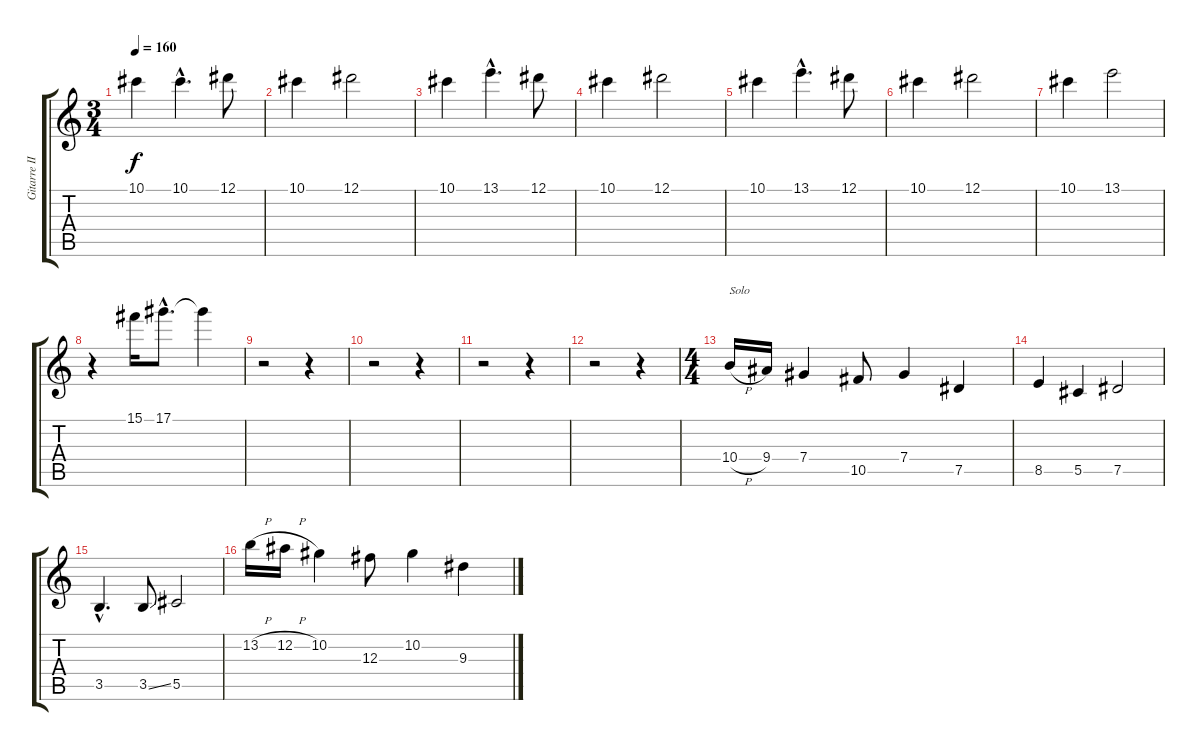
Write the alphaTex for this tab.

\track ("Gitarre II (Andre)" "Gitarre II") {instrument acousticguitarsteel}
\staff {score tabs}
\tuning (Eb4 Bb3 Gb3 Db3 Ab2 Eb2) {hide}
\ts (3 4)
\tempo 160
\clef g2
\ks c
10.1.4{dy f} 10.1{hac}.4{d} 12.1.8 |
10.1.4 12.1.2 |
10.1.4 13.1{hac}.4{d} 12.1.8 |
10.1.4 12.1.2 |
10.1.4 13.1{hac}.4{d} 12.1.8 |
10.1.4 12.1.2 |
10.1.4 13.1.2 |
r.4 15.1.16 17.1{hac}.8{d} 17.1{t}.4 |
r.2 r.4 |
r.2 r.4 |
r.2 r.4 |
r.2 r.4 |
\ts (4 4)
10.4{h}.16{txt "Solo"} 9.4.16 7.4.4 10.5.8 7.4.4 7.5.4 |
8.5.4 5.5.4 7.5.2 |
3.5{hac}.4{d} 3.5{ss}.8 5.5.2 |
13.2{h}.16 12.2{h}.16 10.2.4 12.3.8 10.2.4 9.3.4
